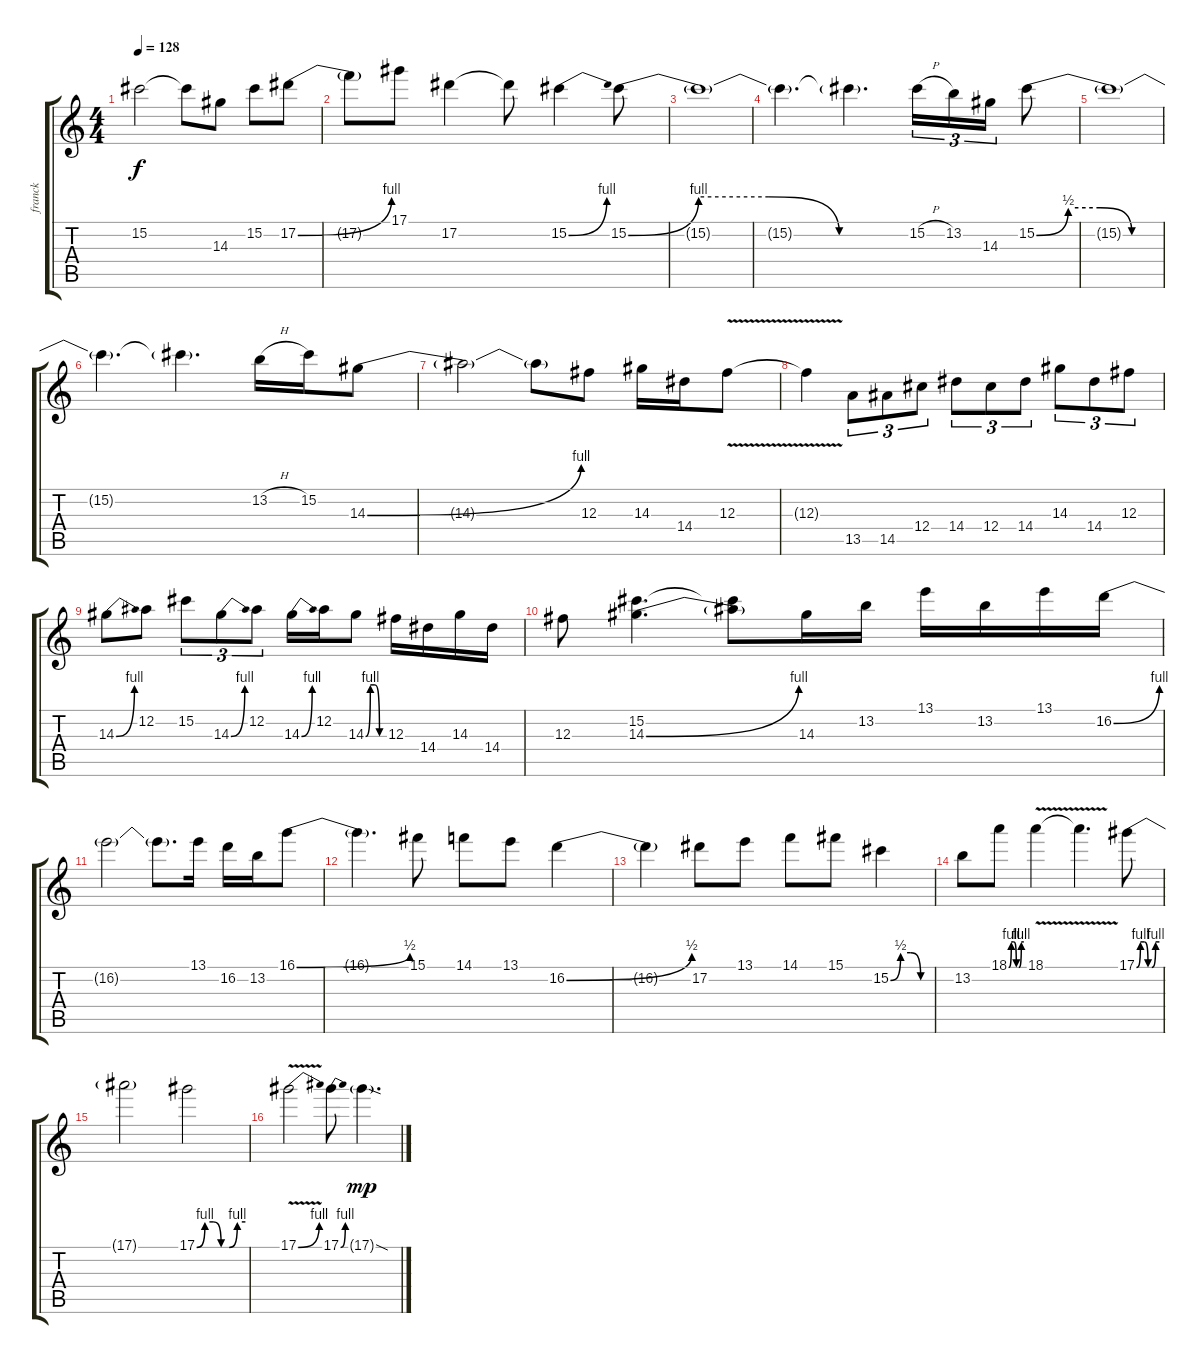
\track ("franck" "franck") {instrument distortionguitar}
\staff {score tabs}
\tuning (Eb4 Bb3 Gb3 Db3 Ab2 Eb2) {hide}
\ts (4 4)
\tempo 128
\clef g2
\ks c
15.2{t}.2{dy f} 15.2{t}.8 14.3.8 15.2.8 17.2{be (bend 0 0 60 4)}.8 |
17.2{t}.8 17.1.8 17.2.4 17.2{t}.8 15.2{be (bend 0 0 60 4)}.4 15.2{be (custom 0 0 15 4 30 4 45 0 60 0)}.8 |
15.2{t}.1 |
15.2{t}.4{d} 15.2{t}.4{d} 15.2{h}.16{tu (3 2)} 13.2.16{tu (3 2)} 14.3.16{tu (3 2)} 15.2{be (custom 0 0 15 2 30 2 45 0 60 0)}.8 |
15.2{t}.1 |
15.2{t}.4{d} 15.2{t}.4{d} 13.2{h}.16 15.2.16 14.3{be (bend 0 0 60 4)}.8 |
14.3{t}.2 14.3{t}.8 12.3.8 14.3.16 14.4.16 12.3{v}.8 |
12.3{t}.4 13.5.8{tu (3 2)} 14.5.8{tu (3 2)} 12.4.8{tu (3 2)} 14.4.8{tu (3 2)} 12.4.8{tu (3 2)} 14.4.8{tu (3 2)} 14.3.8{tu (3 2)} 14.4.8{tu (3 2)} 12.3.8{tu (3 2)} |
14.3{be (bend 0 0 60 4)}.8 12.2.8 15.2.8{tu (3 2)} 14.3{be (bend 0 0 60 4)}.8{tu (3 2)} 12.2.8{tu (3 2)} 14.3{be (bend 0 0 60 4)}.16 12.2.16 14.3{be (custom 0 0 15 4 30 4 45 0 60 0)}.8 12.3.16 14.4.16 14.3.16 14.4.16 |
12.3.8 (15.2 14.3{be (bend 0 0 60 4)}).4{d} (15.2{t} 14.3{t}).8 14.3.16 13.2.16 13.1.16 13.2.16 13.1.16 16.2{be (bend 0 0 60 4)}.16 |
16.2{t}.2 16.2{t}.8{d} 13.1.16 16.2.16 13.2.16 16.1{be (bend 0 0 60 2)}.8 |
16.1{t}.4{d} 15.1.8 14.1.8 13.1.8 16.2{be (bend 0 0 60 2)}.4 |
16.2{t}.4 17.2.8 13.1.8 14.1.8 15.1.8 15.2{be (custom 0 0 15 2 30 2 45 0 60 0)}.4 |
13.2.8 18.1{be (custom 0 0 10 4 20 4 30 0 40 0 50 4 60 4)}.8 18.1{v}.4 18.1{t}.4{d} 17.1{be (custom 0 0 10 4 20 4 30 0 40 0 50 4 60 4)}.8 |
17.1{t}.2 17.1{be (custom 0 0 10 4 20 4 30 0 40 0 50 4 60 4)}.2 |
17.1{be (bend 0 0 60 4) v}.2 17.1{be (bend 0 0 60 4)}.8 17.1{sod g}.4{d dy mp}
